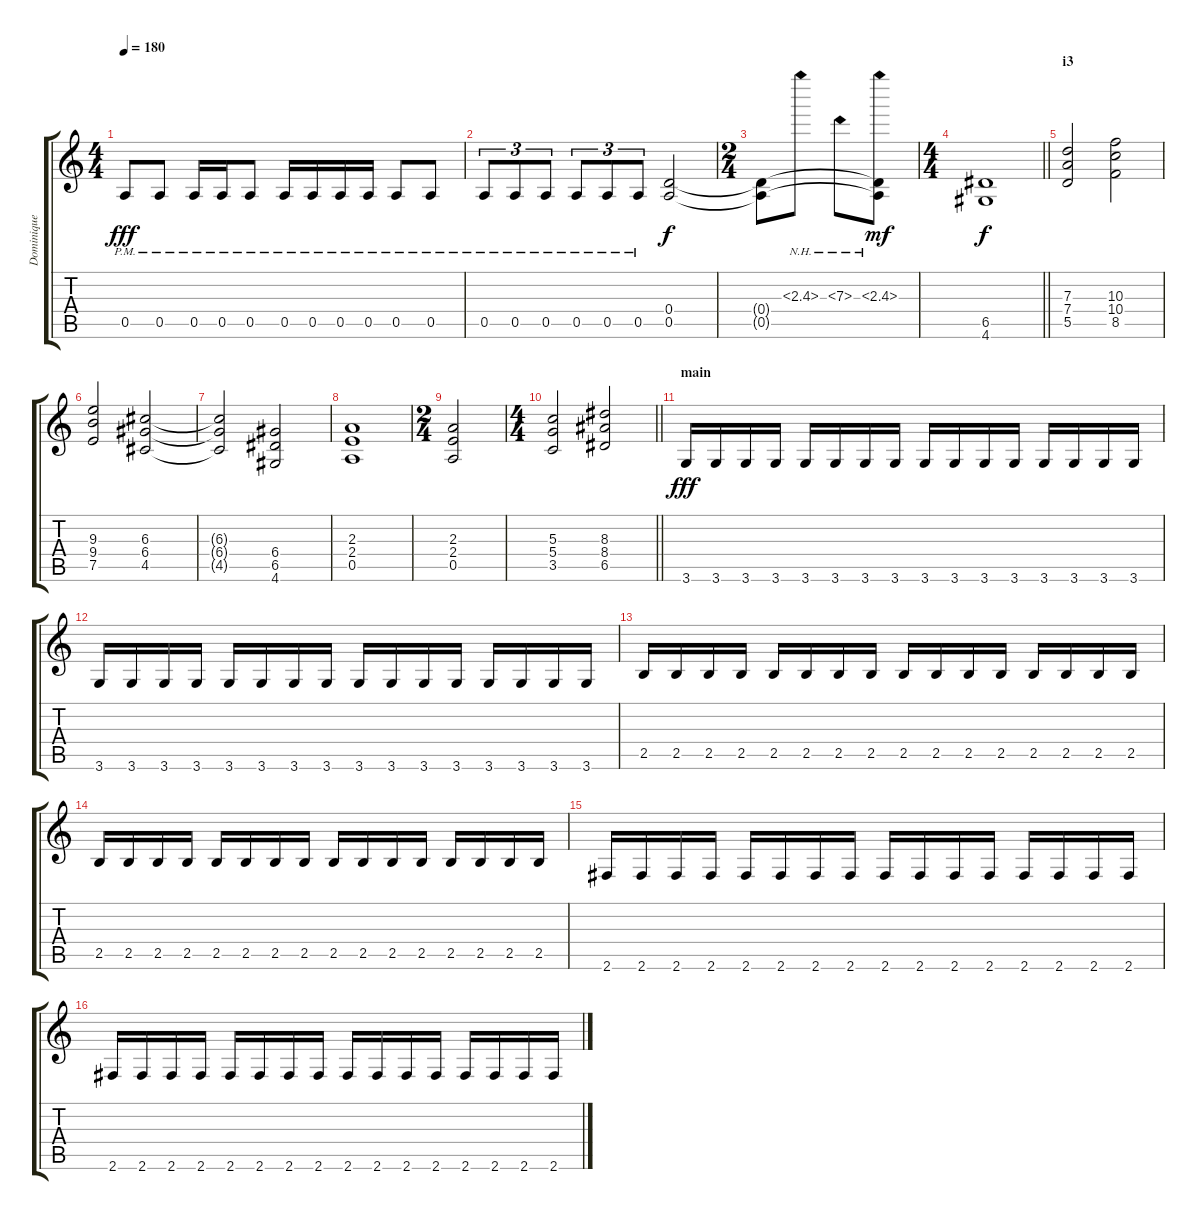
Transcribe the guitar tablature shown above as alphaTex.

\track ("Dominique Leurquin " "Dominique ") {instrument distortionguitar}
\staff {score tabs}
\tuning (E4 B3 G3 D3 A2 E2) {hide}
\ts (4 4)
\tempo 180
\clef g2
\ks c
0.5{pm}.8{dy fff} 0.5{pm}.8 0.5{pm}.16 0.5{pm}.16 0.5{pm}.8 0.5{pm}.16 0.5{pm}.16 0.5{pm}.16 0.5{pm}.16 0.5{pm}.8 0.5{pm}.8 |
0.5{pm}.8{tu (3 2)} 0.5{pm}.8{tu (3 2)} 0.5{pm}.8{tu (3 2)} 0.5{pm}.8{tu (3 2)} 0.5{pm}.8{tu (3 2)} 0.5{pm}.8{tu (3 2)} (0.4 0.5).2{dy f} |
\ts (2 4)
(0.4{t} 0.5{t}).8 2.3{nh}.8 7.3{nh}.8 (2.3{nh} 0.4{t} 0.5{t}).8{dy mf} |
\ts (4 4)
\barLineRight lightlight
(6.5 4.6).1{dy f} |
\section ("" "i3")
(7.3 7.4 5.5).2 (10.3 10.4 8.5).2 |
(9.3 9.4 7.5).2 (6.3 6.4 4.5).2 |
(6.3{t} 6.4{t} 4.5{t}).2 (6.4 6.5 4.6).2 |
(2.3 2.4 0.5).1 |
\ts (2 4)
(2.3 2.4 0.5).2 |
\ts (4 4)
\barLineRight lightlight
(5.3 5.4 3.5).2 (8.3 8.4 6.5).2 |
\section ("" "main")
3.6.16{dy fff} 3.6.16 3.6.16 3.6.16 3.6.16 3.6.16 3.6.16 3.6.16 3.6.16 3.6.16 3.6.16 3.6.16 3.6.16 3.6.16 3.6.16 3.6.16 |
3.6.16 3.6.16 3.6.16 3.6.16 3.6.16 3.6.16 3.6.16 3.6.16 3.6.16 3.6.16 3.6.16 3.6.16 3.6.16 3.6.16 3.6.16 3.6.16 |
2.5.16 2.5.16 2.5.16 2.5.16 2.5.16 2.5.16 2.5.16 2.5.16 2.5.16 2.5.16 2.5.16 2.5.16 2.5.16 2.5.16 2.5.16 2.5.16 |
2.5.16 2.5.16 2.5.16 2.5.16 2.5.16 2.5.16 2.5.16 2.5.16 2.5.16 2.5.16 2.5.16 2.5.16 2.5.16 2.5.16 2.5.16 2.5.16 |
2.6.16 2.6.16 2.6.16 2.6.16 2.6.16 2.6.16 2.6.16 2.6.16 2.6.16 2.6.16 2.6.16 2.6.16 2.6.16 2.6.16 2.6.16 2.6.16 |
2.6.16 2.6.16 2.6.16 2.6.16 2.6.16 2.6.16 2.6.16 2.6.16 2.6.16 2.6.16 2.6.16 2.6.16 2.6.16 2.6.16 2.6.16 2.6.16
